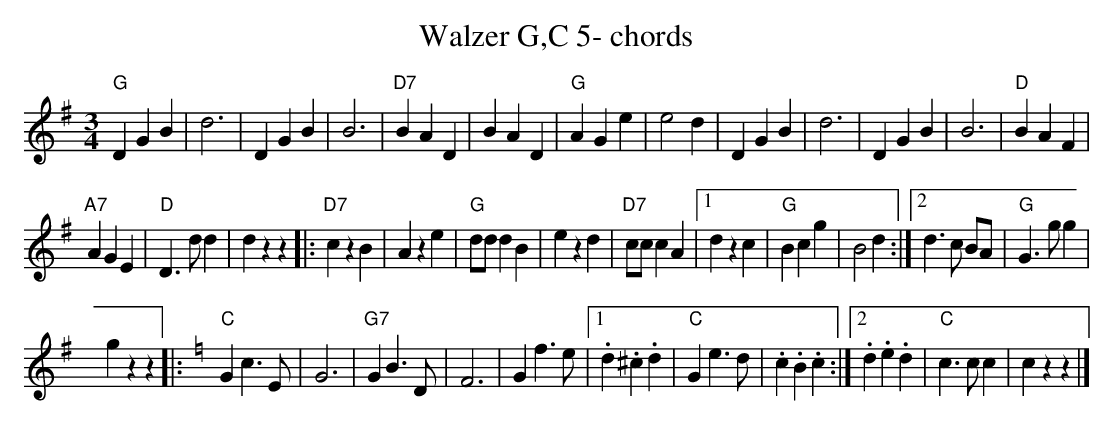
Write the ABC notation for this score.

X:1
T:Walzer G,C 5- chords
M:3/4
L:1/4
K:Gmaj%%MIDI gchordon
"G"DGB | d3 | DGB | B3 | "D7"BAD | BAD | "G"AGe | e2d | DGB | d3 | DGB | B3 | "D"BAF |
"A7"AGE | "D"D>dd | d zz |: "D7"czB | Aze | "G"d/2d/2 dB | ezd | "D7"c/2c/2 cA |1 dzc | "G"Bcg | B2d:|2 d>c B/A/ | "G"G>g g |
gzz |: [K:Cmaj] "C"Gc>E | G3 | "G7"GB>D | F3 | Gf>e |1 .d.^c.d | "C"Ge>d | .c.B.c :|2 .d.e.d | "C"c>cc | czz |]
